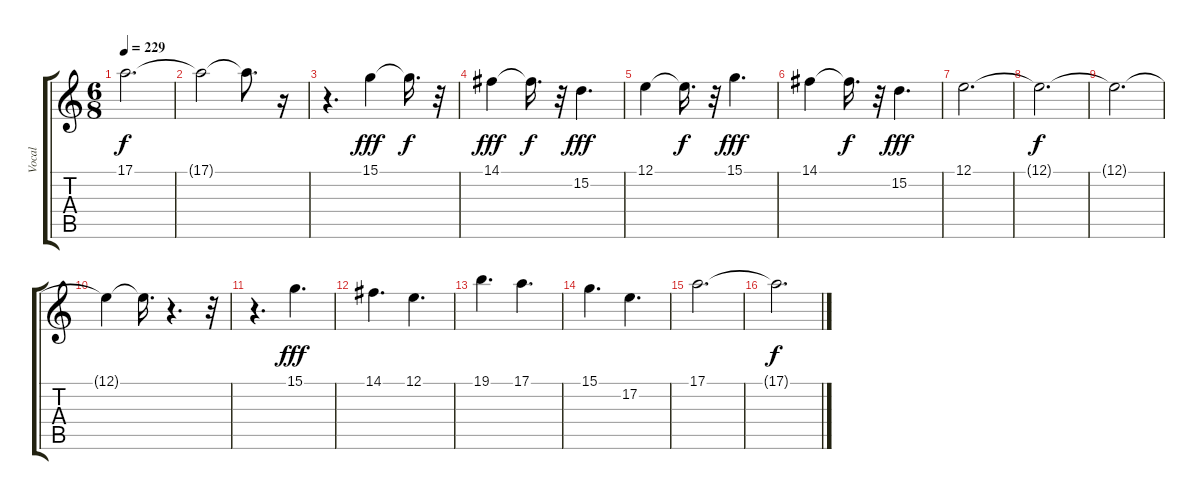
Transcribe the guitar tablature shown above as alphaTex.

\track ("Vocal" "Vocal") {instrument fx5brightness}
\staff {score tabs}
\tuning (E4 B3 G3 D3 A2 E2) {hide}
\ts (6 8)
\tempo 229
\clef g2
\ks c
17.1{t}.2{d dy f} |
17.1{t}.2 17.1{t}.8{d} r.16 |
r.4{d} 15.1.4{dy fff} 15.1{t}.16{d dy f} r.32 |
14.1.4{dy fff} 14.1{t}.16{d dy f} r.32 15.2.4{d dy fff} |
12.1.4 12.1{t}.16{d dy f} r.32 15.1.4{d dy fff} |
14.1.4 14.1{t}.16{d dy f} r.32 15.2.4{d dy fff} |
12.1.2{d} |
12.1{t}.2{d dy f} |
12.1{t}.2{d} |
12.1{t}.4 12.1{t}.16{d} r.4{d} r.32 |
r.4{d} 15.1.4{d dy fff} |
14.1.4{d} 12.1.4{d} |
19.1.4{d} 17.1.4{d} |
15.1.4{d} 17.2.4{d} |
17.1.2{d} |
17.1{t}.2{d dy f}
